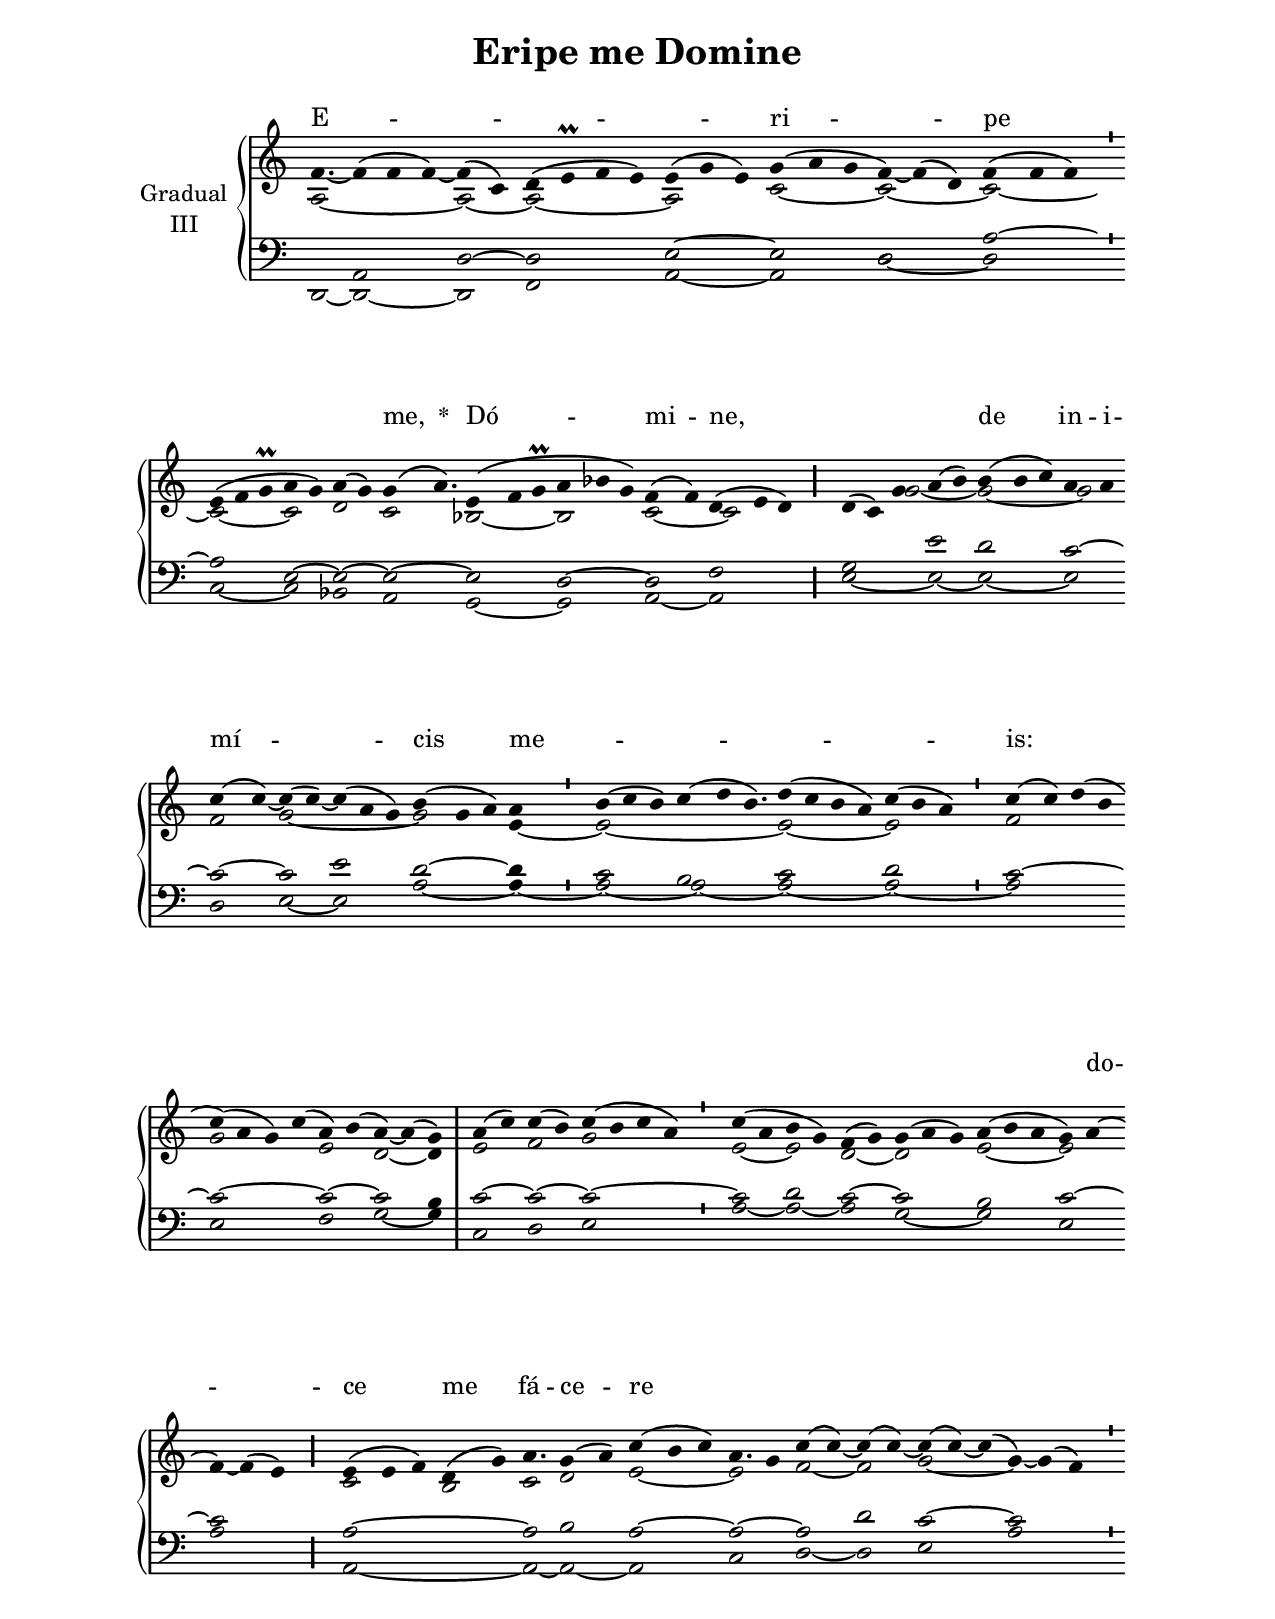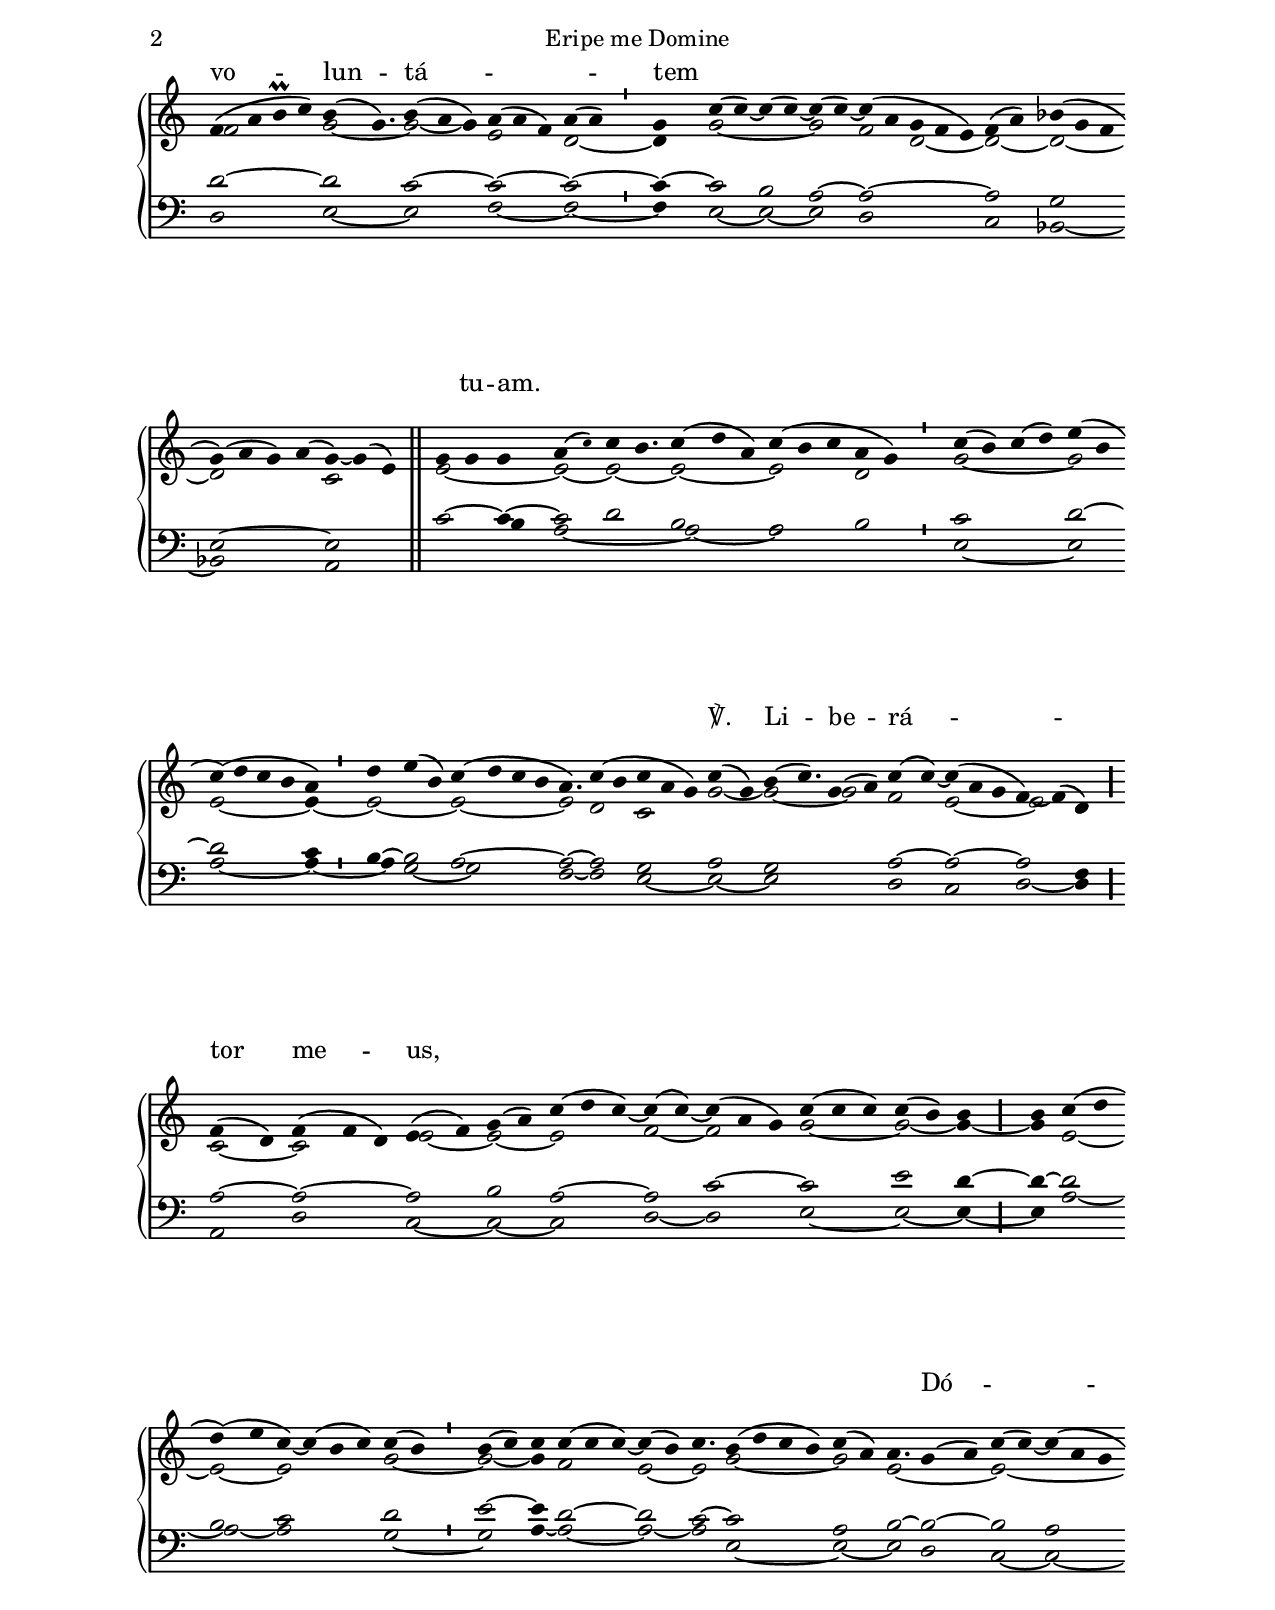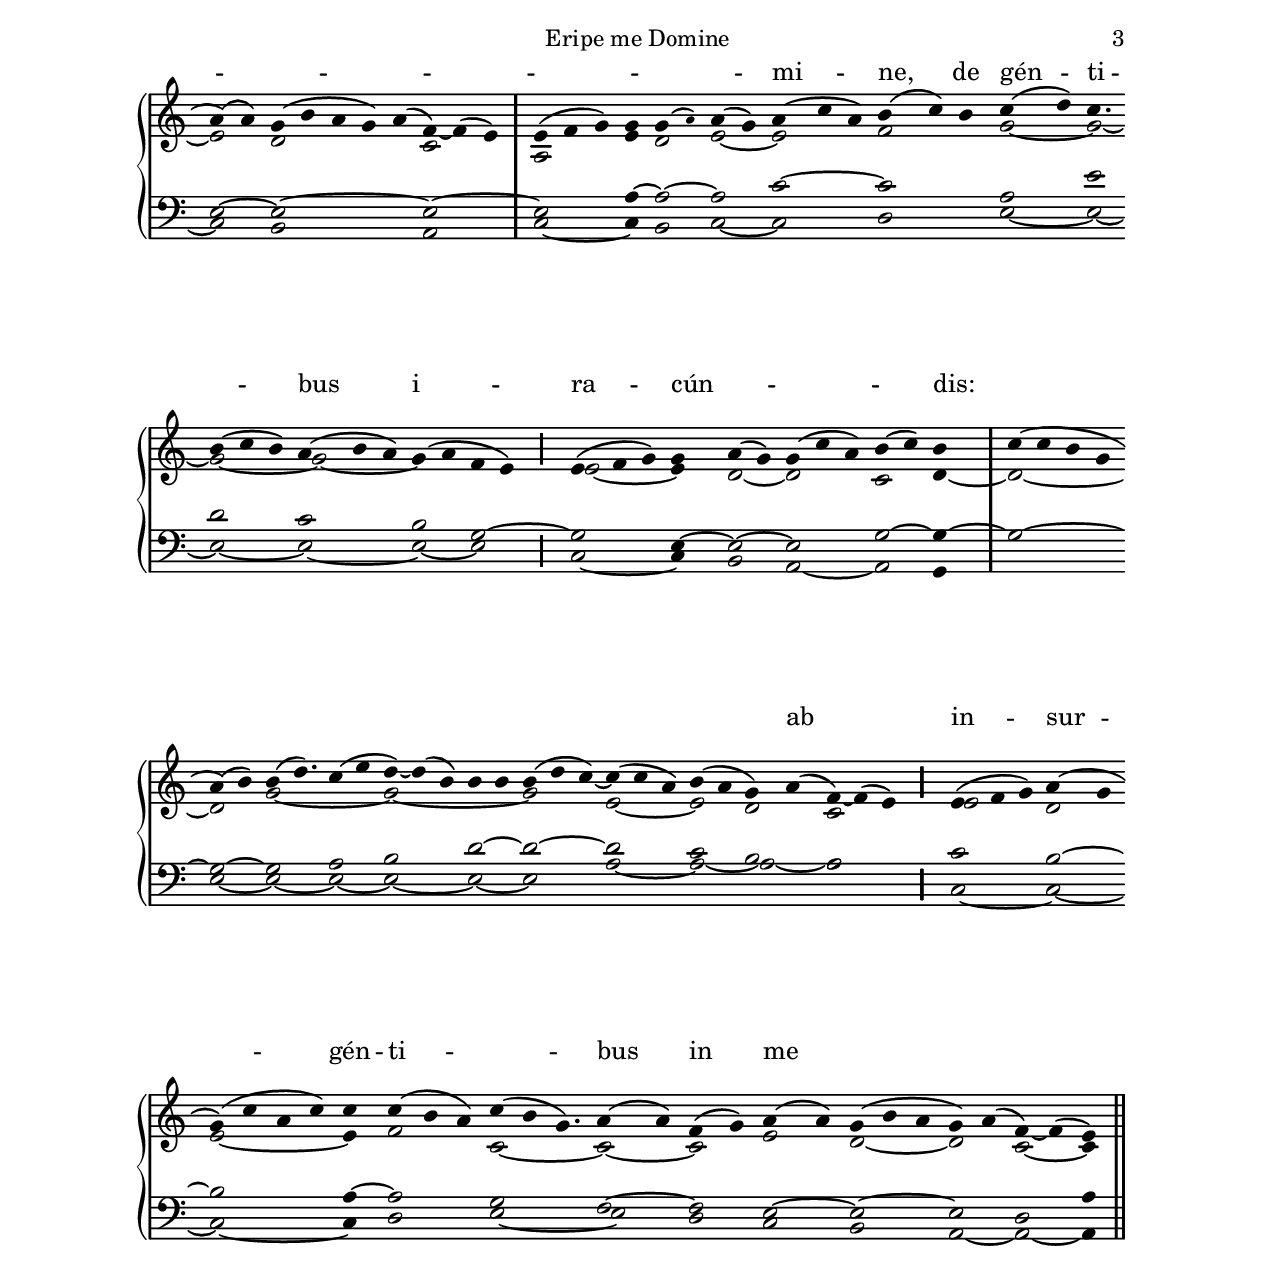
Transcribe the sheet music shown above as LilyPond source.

\version "2.18"
\include "gregorian.ly"
\include "noh2.ily"


%Page reference: page i.274
%(volume.page)

global = {
 \key e \phrygian
 \cadenzaOn 
}

\header {
  title = \markup \center-column {"Eripe me Domine" \vspace #1 }
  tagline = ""
  composer = ""
}

\paper {
 #(include-special-characters)
  oddHeaderMarkup = \markup \fill-line {
    \line {}
    \center-column {
      \on-the-fly #first-page     " "
      \on-the-fly #not-first-page "Eripe me Domine"
    }
    \line { \on-the-fly #print-page-number-check-first \fromproperty #'page:page-number-string }
  }
  evenHeaderMarkup = \markup \fill-line {
    \line { \on-the-fly #print-page-number-check-first \fromproperty #'page:page-number-string }
    \center-column { "Eripe me Domine" }
    \line {}
  }
}

chantText = \lyricmode {
E -- _ _ ri -- pe _ _ me, 
\set stanza = " * " Dó -- mi -- ne, _ _ _ 
de in -- i -- mí -- cis me -- _ _ _ _ is: _ _ _ _ _ _ _ _ _ _ 
do -- ce me fá -- ce -- re _ _ _ 
vo -- lun -- tá -- _ _ tem _ _ _ _ _ tu -- am. _ _ _ _ _ _ _ _ _ _ _ _ ℣. 
Li -- be -- rá -- tor me -- us, _ _ _ _ _ _ _ _ _ _ _ _ _ _ _ 
Dó -- _ _ _ _ _ _ _ mi -- ne, 
de gén -- ti -- _ bus i -- ra -- cún -- _ _ _ dis: _ _ _ _ _ _ _ 
ab in -- sur -- gén -- ti -- _ bus in me _ _ _ 
ex -- al -- tá -- bis _ me: 
a vi -- ro _ _ in -- í -- quo _ _ _ _ 
\set stanza = " * " 
e -- rí -- pi -- es me. _ _ _ _ _ _ _ }

chantMusic = {
\tieDown   f'4. ~ f'4 ( f'4 f'4) ~ f'4 ( c'4) d'4 ( e'\prall f'4 e'4) e'4 ( g'4 e'4) g'4 ( a'4 g'4 f'4) ~ f'4 ( d'4) f'4 ( f'4 f'4) \divisioMinima \forceBreak

 e'4 ( f'4 g'\prall a'4 g'4) a'4 ( g'4)  g'4 ( a'4.) e'4 ( f'4 g'\prall a'4 bes'4 g'4) f'4 ( f'4) d'4 ( e'4 d'4) \divisioMaior
 d'4 ( c'4) g'4 a'4 ( b'4) b'4 ( b'4 c''4) a'4 a'4 \forceBreak
 c''4 ( c''4) ~ c''4 ( c''4) ~ c''4 ( a'4 g'4) b'4 ( g'4 a'4) a'4 \divisioMinima
 b'4 ( c''4 b'4) c''4 ( d''4 b'4.) d''4 ( c''4 b'4 a'4) c''4 ( b'4 a'4) \divisioMinima
 c''4 ( c''4) d''4 ( b'4 \forceBreak
) c''4 ( a'4 g'4) c''4 ( a'4) b'4 ( a'4) ~ a'4 ( g'4) \divisioMaxima
 a'4 ( c''4) c''4 ( b'4) c''4 ( b'4 c''4 a'4) \divisioMinima
 c''4 ( a'4 b'4 g'4) f'4 ( g'4) g'4 ( a'4 g'4) a'4 ( b'4 a'4 g'4) a'4 ( \forceBreak
 f'4) ~ f'4 ( e'4) \divisioMaior
 e'4 ( e'4 f'4) d'4 ( g'4) a'4. g'4 ( a'4) c''4 ( b'4 c''4) a'4. g'4 c''4 ( c''4) ~ c''4 ( c''4) ~ c''4 ( c''4) ~ c''4 ( g'4) ~ g'4 ( f'4) \divisioMinima \forceBreak

 f'4 ( a'4 b'\prall c''4) b'4 ( g'4.) b'4 ( a'4 g'4) a'4 ( a'4 f'4) a'4 ( a'4) \divisioMinima
 g'4 c''4 ( c''4) ~ c''4 ( c''4) ~ c''4 ( c''4) ~ c''4 ( a'4 g'4 f'4 e'4)  f'4 ( a'4) bes'4 ( g'4 f'4 \forceBreak
) g'4 ( a'4 g'4) a'4 ( g'4) ~ g'4 ( e'4) \finalis
 g'4 g'4 g'4 a'4 ( \once \tweak #'font-size #-4 c'' ) c''4 b'4. c''4 ( d''4 a'4) c''4 ( b'4 c''4 a'4 g'4) \divisioMinima
 c''4 ( b'4) c''4 ( d''4) e''4 ( b'4 \forceBreak
) c''4 ( d''4 c''4 b'4 a'4) \divisioMinima
 d''4 e''4 ( b'4) c''4 ( d''4 c''4 b'4 a'4.) c''4 ( b'4 c''4 a'4 g'4) c''4 ( g'4) b'4 ( c''4.) g'4 ( a'4) c''4 ( c''4) ~ c''4 ( a'4 g'4 f'4) ~ f'4 ( d'4) \divisioMaior \forceBreak

 f'4 ( d'4) f'4 ( f'4 d'4) e'4 ( f'4) g'4 ( a'4) c''4 ( d''4 c''4) ~ c''4 ( c''4) ~ c''4 ( a'4 g'4) c''4 ( c''4 c''4) c''4 ( b'4) b'4 \divisioMaior
 b'4 c''4 ( d''4 \forceBreak
) d''4 ( e''4 c''4) ~ c''4 ( b'4 c''4) c''4 ( b'4) \divisioMinima
 b'4 ( c''4) c''4 c''4 ( c''4 c''4) ~ c''4 ( b'4) c''4. b'4 ( d''4 c''4 b'4) c''4 ( a'4) a'4. g'4 ( a'4) c''4 ( c''4) ~ c''4 ( a'4 g'4 \forceBreak
) a'4 ( a'4) g'4 ( b'4 a'4 g'4) a'4 ( f'4) ~ f'4 ( e'4) \divisioMaxima
 e'4 ( f'4 g'4) g'4 g'4 ( \once \tweak #'font-size #-4 a' ) a'4 ( g'4) a'4 ( c''4 a'4) b'4 ( c''4) b'4 c''4 ( d''4) c''4. \forceBreak
 b'4 ( c''4 b'4) a'4 ( b'4 a'4) g'4 ( a'4 f'4 e'4) \divisioMaior
 e'4 ( f'4 g'4) g'4 a'4 ( g'4) g'4 ( c''4 a'4) b'4 ( c''4) b'4 \divisioMaxima
 c''4 ( c''4 b'4 g'4 \forceBreak
) a'4 ( b'4) b'4 ( d''4.) c''4 ( e''4 d''4) ~ d''4 ( b'4) b'4 b'4 b'4 ( d''4 c''4) ~ c''4 ( c''4 a'4) b'4 ( a'4 g'4) a'4 ( f'4) ~ f'4 ( e'4) \divisioMaior
 e'4 ( f'4 g'4) a'4 ( g'4 \forceBreak
) g'4 ( c''4 a'4 c''4) c''4 c''4 ( b'4 a'4) c''4 ( b'4 g'4.) a'4 ( a'4) f'4 ( g'4) a'4 ( a'4) g'4 ( b'4 a'4 g'4) a'4 ( f'4) ~ f'4 ( e'4) \finalis

}

altoMusic = {
a2*9/4 ~ a2 ~ a2*4/2 ~ a2*3/2 c'2*3/2 ~ c'2*3/2 ~ c'2*3/2 ~ \divisioMinima
c'2*3/2 ~ c'2 d'2 c'2*5/4 bes2*3/2 ~ bes2*3/2 c'2 ~ c'2*3/2 \divisioMaior
r2 g'2*3/2 ~ g'2*3/2 ~ g'2 f'2 g'2*5/2 ~ g'2*3/2 e'4 ~ \divisioMinima
e'2*13/4 ~ e'2*4/2 ~ e'2*3/2 \divisioMinima
f'2*4/2 g'2*4/2 e'2 d'2 ~ d'4 \divisioMaxima
e'2 f'2 g'2*4/2 \divisioMinima
e'2 ~ e'2 d'2 ~ d'2*3/2 e'2*3/2 ~ e'2 f'4 r2 \divisioMaior
c'2*3/2 b2 c'2*3/4 d'2 e'2*3/2 ~ e'2*5/4 f'2 ~ f'2 g'2*3/2 ~ g'4 r2 \divisioMinima
f'2*4/2 g'2*5/4 ~ g'2 ~ g'4 e'2*3/2 d'2 ~ \divisioMinima
d'4 g'2*4/2 ~ g'2 f'2 d'2*3/2 ~ d'2 ~ d'2*3/2 ~ d'2*4/2 c'2*3/2 \finalis
e'2*3/2 ~ e'2 ~ e'2*5/4 ~ e'2*3/2 ~ e'2*3/2 d'2 \divisioMinima
g'2*4/2 ~ g'2 e'2*4/2 ~ e'4 ~ \divisioMinima
e'2*3/2 ~ e'2*4/2 ~ e'2*3/4 d'2 c'2*3/2 g'2 ~ g'2*5/4 ~ g'2 f'2 e'2*3/2 ~ e'2 d'4 \divisioMaior
c'2 ~ c'2*3/2 e'2 ~ e'2 ~ e'2*3/2 f'2 ~ f'2*3/2 g'2*3/2 ~ g'2 ~ g'4 ~ \divisioMaior
g'4 e'2 ~ e'2 ~ e'2*4/2 g'2 ~ \divisioMinima
g'2 ~ g'4 f'2*3/2 e'2 ~ e'2*3/4 g'2*4/2 ~ g'2 e'2*7/4 ~ e'2*5/2 ~ e'2 d'2*5/2 c'2*3/2 \divisioMaxima
a2*3/2 e'4 d'2 e'2 ~ e'2*3/2 f'2*3/2 g'2 ~ g'2*3/4 ~ g'2*3/2 ~ g'2*3/2 ~ g'4 r2*3/2 \divisioMaior
e'2*3/2 ~ e'4 d'2 ~ d'2*3/2 c'2 d'4 ~ \divisioMaxima
d'2*4/2 ~ d'2 g'2*9/4 ~ g'2*5/2 ~ g'2*3/2 e'2*3/2 ~ e'2 d'2 c'2*3/2 \divisioMaior
e'2*3/2 d'2 e'2*4/2 ~ e'4 f'2*3/2 c'2*7/4 ~ c'2 ~ c'2 e'2 d'2*3/2 ~ d'2 c'2 ~ c'4 \finalis
}

tenorMusic = {
r2*3/4 a,2*3/2 d2 ~ d2*4/2 e2*3/2 ~ e2*3/2 d2*3/2 a2*3/2 ~ \divisioMinima
a2*3/2 e2 ~ e2 ~ e2*5/4 ~ e2*3/2 d2*3/2 ~ d2 f2*3/2 \divisioMaior
g2*3/2 e'2 d'2*3/2 c'2 ~ c'2 ~ c'2 e'2*3/2 d'2*3/2 ~ d'4 \divisioMinima
c'2*3/2 b2*7/4 c'2*4/2 d'2*3/2 \divisioMinima
c'2*4/2 ~ c'2*4/2 ~ c'2 ~ c'2 b4 \divisioMaxima
c'2 ~ c'2 ~ c'2*4/2 ~ \divisioMinima
c'2 d'2 c'2 ~ c'2*3/2 b2*3/2 c'2 ~ c'2*3/2 \divisioMaior
a2*5/2 ~ a2*3/4 b2 a2*3/2 ~ a2*5/4 ~ a2 d'2 c'2*3/2 ~ c'2*3/2 \divisioMinima
d'2*4/2 ~ d'2*5/4 c'2*3/2 ~ c'2*3/2 ~ c'2 ~ \divisioMinima
c'4 ~ c'2 b2 a2 ~ a2*5/2 ~ a2 g2*3/2 e2*4/2 ~ e2*3/2 \finalis
c'2 ~ c'4 ~ c'2 d'2*5/4 b2*3/2 a2*3/2 b2 \divisioMinima
c'2*4/2 d'2 ~ d'2*4/2 c'4 \divisioMinima
b4 ~ b2 a2*4/2 ~ a2*3/4 ~ a2 g2*3/2 a2 g2*9/4 a2 ~ a2*3/2 ~ a2 f4 \divisioMaior
a2 ~ a2*3/2 ~ a2 b2 a2*3/2 ~ a2 c'2*3/2 ~ c'2*3/2 e'2 d'4 ~ \divisioMaior
d'4 ~ d'2 b2 c'2*4/2 d'2 \divisioMinima
e'2 ~ e'4 d'2*3/2 ~ d'2 c'2*3/4 ~ c'2*4/2 a2 b2*3/4 ~ b2 ~ b2 a2*3/2 e2 ~ e2*5/2 ~ e2*3/2 ~ \divisioMaxima
e2*3/2 a4 ~ a2 ~ a2 c'2*3/2 ~ c'2*3/2 a2 e'2*3/4 d'2*3/2 c'2*3/2 b2 g2 ~ \divisioMaior
g2*3/2 e4 ~ e2 ~ e2*3/2 g2 ~ g4 ~ \divisioMaxima
g2*4/2 ~ g2 ~ g2*5/4 a2 b2*3/2 d'2 ~ d'2*3/2 ~ d'2*3/2 c'2 b2 a2*3/2 \divisioMaior
c'2*3/2 b2 ~ b2*4/2 a4 ~ a2*3/2 g2*7/4 f2 ~ f2 e2 ~ e2*3/2 ~ e2 d2 a4 \finalis
}

bassMusic = {
d,2*3/4 ~ d,2*3/2 ~ d,2 f,2*4/2 a,2*3/2 ~ a,2*3/2 d2*3/2 ~ d2*3/2 \divisioMinima
c2*3/2 ~ c2 bes,2 a,2*5/4 g,2*3/2 ~ g,2*3/2 a,2 ~ a,2*3/2 \divisioMaior
e2*3/2 ~ e2 ~ e2*3/2 ~ e2 d2 e2 ~ e2*3/2 a2*3/2 ~ a4 ~ \divisioMinima
a2*3/2 ~ a2*7/4 ~ a2*4/2 ~ a2*3/2 ~ \divisioMinima
a2*4/2 e2*4/2 f2 g2 ~ g4 \divisioMaxima
c2 d2 e2*4/2 \divisioMinima
a2 ~ a2 ~ a2 g2*3/2 ~ g2*3/2 e2 a2*3/2 \divisioMaior
a,2*5/2 ~ a,2*3/4 ~ a,2 ~ a,2*3/2 c2*5/4 d2 ~ d2 e2*3/2 a2*3/2 \divisioMinima
d2*4/2 e2*5/4 ~ e2*3/2 f2*3/2 ~ f2 ~ \divisioMinima
f4 e2 ~ e2 ~ e2 d2*5/2 c2 bes,2*3/2 ~ bes,2*4/2 a,2*3/2 \finalis
r2 b4 a2*9/4 ~ a2*3/2 ~ a2*5/2 \divisioMinima
e2*4/2 ~ e2 a2*4/2 ~ a4 ~ \divisioMinima
a4 g2 ~ g2*4/2 f2*3/4 ~ f2 e2*3/2 ~ e2 ~ e2*9/4 d2 c2*3/2 d2 ~ d4 \divisioMaior
a,2 d2*3/2 c2 ~ c2 ~ c2*3/2 d2 ~ d2*3/2 e2*3/2 ~ e2 ~ e4 ~ \divisioMaior
e4 a2 ~ a2 ~ a2*4/2 g2 ~ \divisioMinima
g2 a4 ~ a2*3/2 ~ a2 ~ a2*3/4 e2*4/2 ~ e2 ~ e2*3/4 d2 c2 ~ c2*3/2 ~ c2 b,2*5/2 a,2*3/2 \divisioMaxima
c2*3/2 ~ c4 b,2 c2 ~ c2*3/2 d2*3/2 e2 ~ e2*3/4 ~ e2*3/2 ~ e2*3/2 ~ e2 ~ e2 \divisioMaior
c2*3/2 ~ c4 b,2 a,2*3/2 ~ a,2 g,4 \divisioMaxima
r2*4/2 e2 ~ e2*5/4 ~ e2 ~ e2*3/2 ~ e2 ~ e2*3/2 a2*3/2 ~ a2 ~ a2 ~ a2*3/2 \divisioMaior
c2*3/2 ~ c2 ~ c2*4/2 ~ c4 d2*3/2 e2*7/4 ~ e2 d2 c2 b,2*3/2 a,2 ~ a,2 ~ a,4 \finalis
}

voiceLines = {
\voiceLineStyle


}

\score{
  <<
    \new GrandStaff <<
      \set GrandStaff.autoBeaming = ##f
      \set GrandStaff.instrumentName = \markup \center-column {
        "Gradual"
        "III"
      }
      \new Staff = up <<
        \new Voice = "chant" {
          \voiceOne \global \chantMusic
        }
        \new Voice {
          \voiceTwo \global \altoMusic
        }
      >>

      \new Staff = down <<
        \clef bass
        \new Voice {
          \voiceOne \global \tenorMusic
        }
        \new Voice {
          \voiceTwo \global \bassMusic
        }
	\new Voice {
        \voiceThree \global \voiceLines
        }
      >>
    >>
    \new Lyrics \lyricsto chant {
      \chantText
    }
  >>
  \layout{
  }
  \midi{
    \tempo 4 = 125
  }
}
